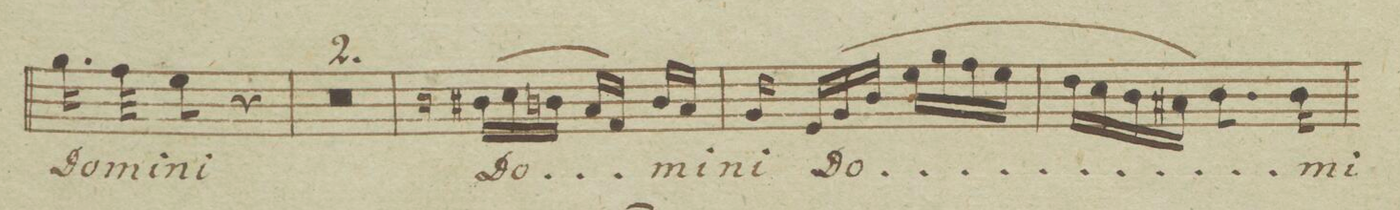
**kern	**text	**dynam
*I"Basso.	*	*
*clefF4	*	*
*k[f#]	*	*
*met(c)	*	*
*M2/4	*	*
8.B\	do-	.
16A\	-mi-	.
8G\	-ni	.
8r	.	.
=144	=144	=144
1r	.	.
=145	=145	=145
=146	=146	=146
16r	.	.
(16D#X\LL	Do-	.
16E\	.	.
16Dn\JJ	.	.
16C/LL	.	.
16AA/JJ)	.	.
16D/LL	-mi-	.
16C/JJ	.	.
=147	=147	=147
16BB/	-ni	.
(16GG/LL	Do-	.
16BB/	.	.
16D/JJ	.	.
16G\LL	.	.
16B\	.	.
16A\	.	.
16G\JJ	.	.
=148	=148	=148
16F#\LL	.	.
16E\	.	.
16D\	.	.
16C#X\JJ	.	.
8.D\)	.	.
16D\	-mi-	.
=149	=149	=149
*-	*-	*-
